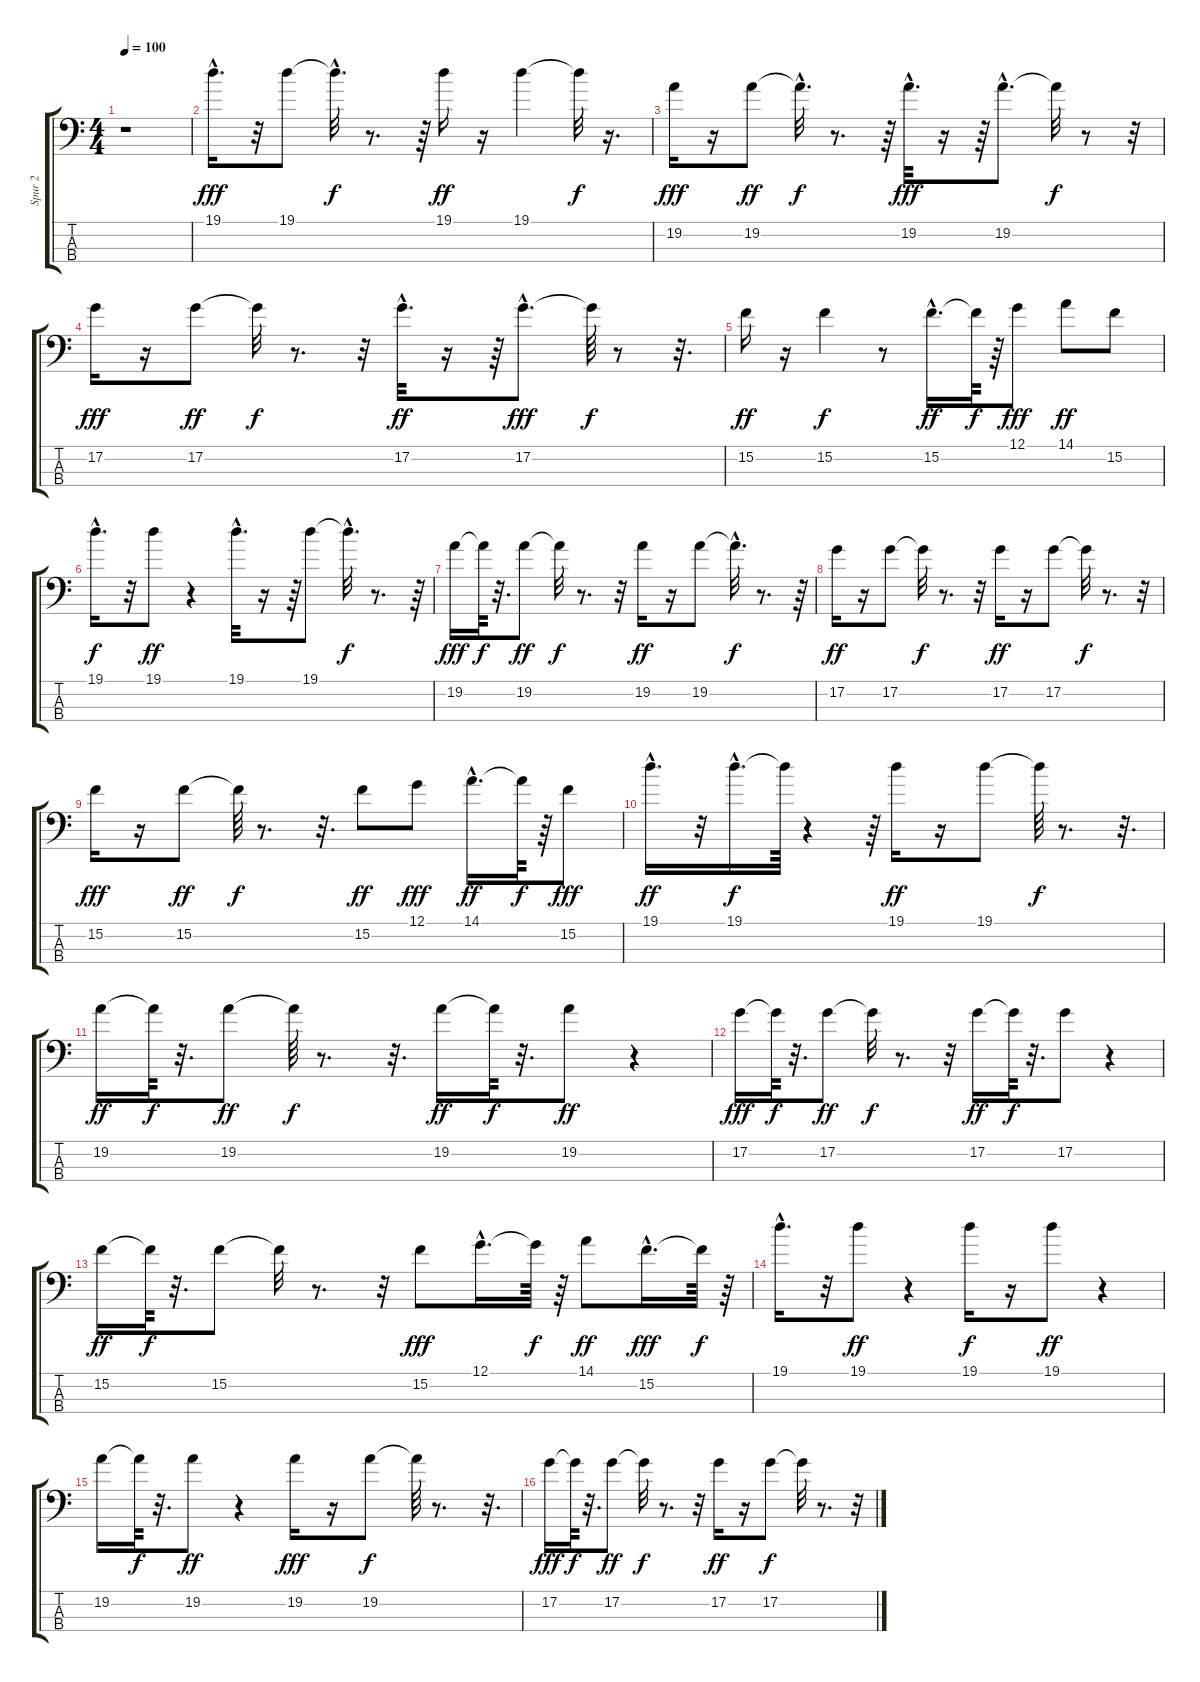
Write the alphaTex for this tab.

\track ("Spur 2" "Spur 2") {instrument electricbassfinger}
\staff {score tabs}
\tuning (G2 D2 A1 E1) {hide}
\ts (4 4)
\tempo 100
\clef f4
\ks c
r.1{dy f} |
19.1{hac}.16{d dy fff} r.32 19.1.8 19.1{hac t}.32{d dy f} r.8{d} r.64 19.1.16{dy ff} r.16 19.1.4 19.1{t}.32{dy f} r.16{d} |
19.2.16{dy fff} r.16 19.2.8{dy ff} 19.2{hac t}.32{d dy f} r.8{d} r.64 19.2{hac}.32{d dy fff} r.16 r.64 19.2{hac}.8{d} 19.2{t}.32{dy f} r.8 r.32 |
17.2.16{dy fff} r.16 17.2.8{dy ff} 17.2{t}.32{dy f} r.8{d} r.32 17.2{hac}.32{d dy ff} r.16 r.64 17.2{hac}.8{d dy fff} 17.2{t}.64{dy f} r.8 r.32{d} |
15.2.16{dy ff} r.16 15.2.4{dy f} r.8 15.2{hac}.16{d dy ff} 15.2{t}.64{dy f} r.64 12.1.8{dy fff} 14.1.8{dy ff} 15.2.8 |
19.1{hac}.16{d dy f} r.32 19.1.8{dy ff} r.4 19.1{hac}.32{d} r.16 r.64 19.1.8 19.1{hac t}.32{d dy f} r.8{d} r.64 |
19.2.16{dy fff} 19.2{t}.64{dy f} r.32{d} 19.2.8{dy ff} 19.2{t}.32{dy f} r.8{d} r.32 19.2.16{dy ff} r.16 19.2.8 19.2{hac t}.32{d dy f} r.8{d} r.64 |
17.2.16{dy ff} r.16 17.2.8 17.2{t}.32{dy f} r.8{d} r.32 17.2.16{dy ff} r.16 17.2.8 17.2{t}.32{dy f} r.8{d} r.32 |
15.2.16{dy fff} r.16 15.2.8{dy ff} 15.2{t}.64{dy f} r.8{d} r.32{d} 15.2.8{dy ff} 12.1.8{dy fff} 14.1{hac}.16{d dy ff} 14.1{t}.64{dy f} r.64 15.2.8{dy fff} |
19.1{hac}.16{d dy ff} r.32 19.1{hac}.16{d dy f} 19.1{t}.64 r.4 r.64 19.1.16{dy ff} r.16 19.1.8 19.1{t}.64{dy f} r.8{d} r.32{d} |
19.2.16{dy ff} 19.2{t}.64{dy f} r.32{d} 19.2.8{dy ff} 19.2{t}.64{dy f} r.8{d} r.32{d} 19.2.16{dy ff} 19.2{t}.64{dy f} r.32{d} 19.2.8{dy ff} r.4 |
17.2.16{dy fff} 17.2{t}.64{dy f} r.32{d} 17.2.8{dy ff} 17.2{t}.32{dy f} r.8{d} r.32 17.2.16{dy ff} 17.2{t}.64{dy f} r.32{d} 17.2.8 r.4 |
15.2.16{dy ff} 15.2{t}.64{dy f} r.32{d} 15.2.8 15.2{t}.32 r.8{d} r.32 15.2.8{dy fff} 12.1{hac}.16{d} 12.1{t}.64{dy f} r.64 14.1.8{dy ff} 15.2{hac}.16{d dy fff} 15.2{t}.64{dy f} r.64 |
19.1{hac}.16{d} r.32 19.1.8{dy ff} r.4 19.1.16{dy f} r.16 19.1.8{dy ff} r.4 |
19.2.16 19.2{t}.64{dy f} r.32{d} 19.2.8{dy ff} r.4 19.2.16{dy fff} r.16 19.2.8{dy f} 19.2{t}.64 r.8{d} r.32{d} |
17.2.16{dy fff} 17.2{t}.64{dy f} r.32{d} 17.2.8{dy ff} 17.2{t}.32{dy f} r.8{d} r.32 17.2.16{dy ff} r.16 17.2.8{dy f} 17.2{t}.32 r.8{d} r.32
